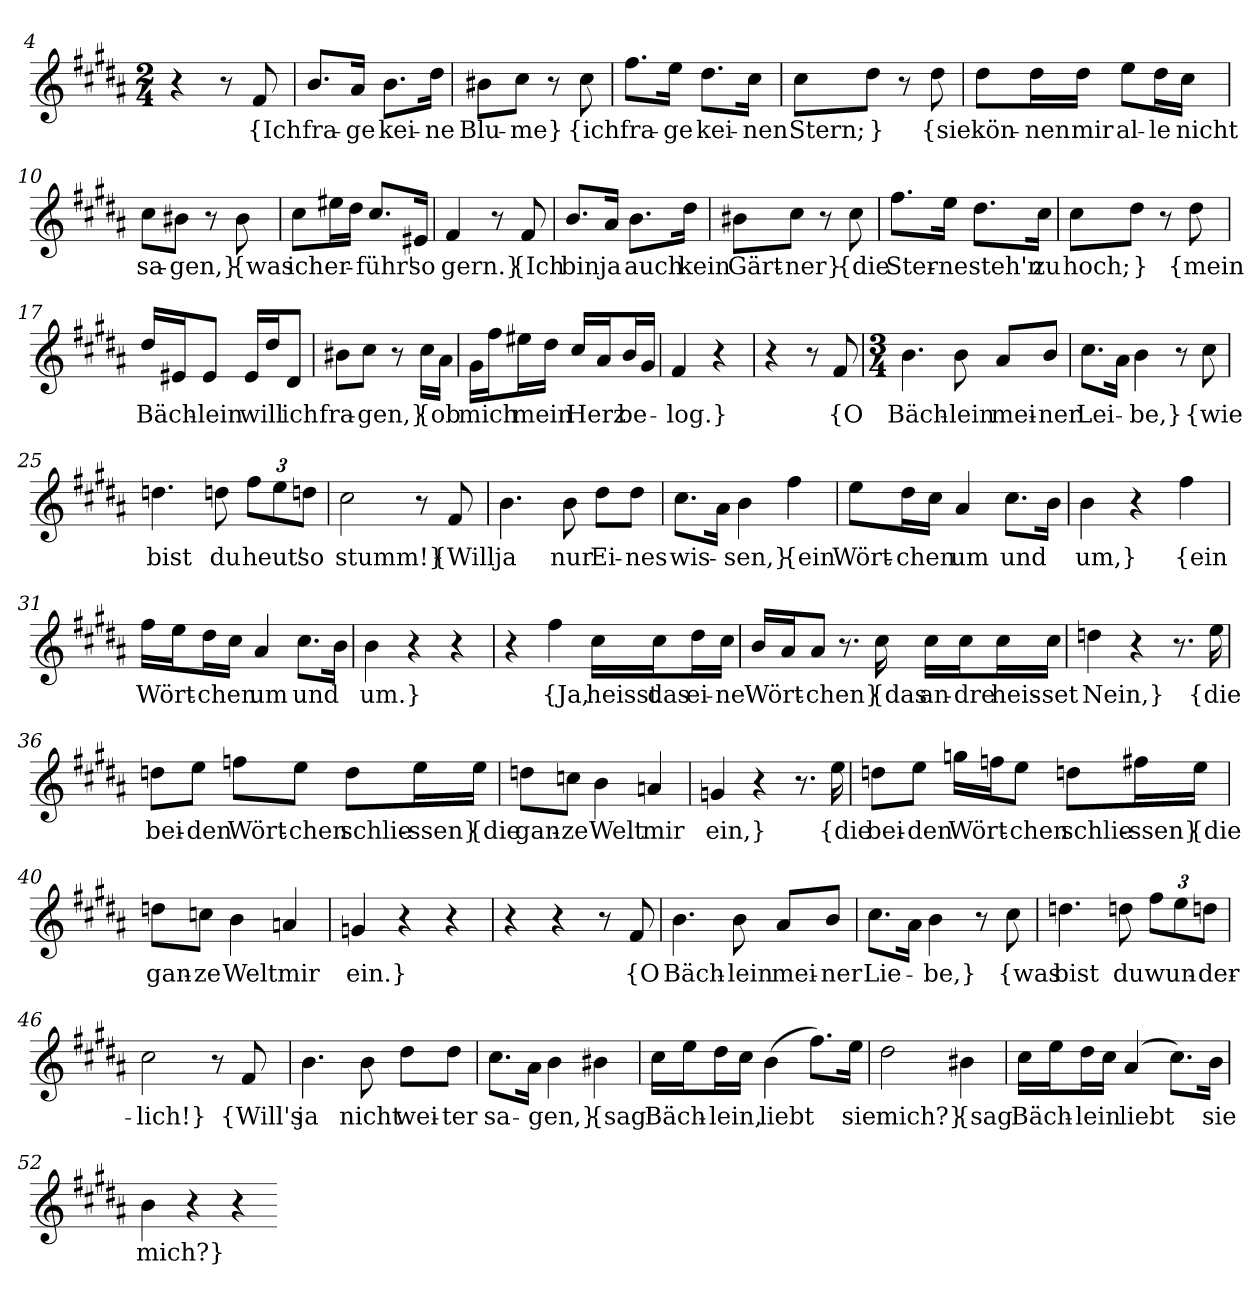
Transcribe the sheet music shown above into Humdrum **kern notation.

**kern	**text
*part1	*part1
*staff1	*staff1
*clefG2	*
*k[f#c#g#d#a#]	*
*M2/4	*
=4	=4
4r	.
8r	.
8f#	{Ich
=5	=5
8.b/L	fra-
16a#/Jk	-ge
8.b\L	kei-
16dd#\Jk	-ne
=6	=6
8b#X\L	Blu-
8cc#\J	-me}
8r	.
8cc#	{ich
=7	=7
8.ff#\L	fra-
16ee\Jk	-ge
8.dd#\L	kei-
16cc#\Jk	-nen
=8	=8
8cc#\L	Stern;
8dd#\J	}
8r	.
8dd#	{sie
=9	=9
8dd#\L	kön-
16dd#\L	-nen
16dd#\JJ	mir
8ee\L	al-
16dd#\L	-le
16cc#\JJ	nicht
=10	=10
8cc#\L	sa-
8b#X\J	-gen,}
8r	.
8b#	{was
=11	=11
8cc#\L	ich
16ee#X\L	er-
16dd#\JJ	.
8.cc#/L	-führ'
16e#X/Jk	so
=12	=12
4f#	gern.}
8r	.
8f#	{Ich
=13	=13
8.b/L	bin
16a#/Jk	ja
8.b\L	auch
16dd#\Jk	kein
=14	=14
8b#X\L	Gärt-
8cc#\J	-ner}
8r	.
8cc#	{die
=15	=15
8.ff#\L	Ster-
16ee\Jk	-ne
8.dd#\L	steh'n
16cc#\Jk	zu
=16	=16
8cc#\L	hoch;
8dd#\J	}
8r	.
8dd#	{mein
=17	=17
16dd#/LL	Bäch-
16e#X/J	.
8e#/J	-lein
16e#/LL	will
16dd#/J	.
8d#/J	ich
=18	=18
8b#X\L	fra-
8cc#\J	-gen,}
8r	.
16cc#\LL	{ob
16a#\JJ	.
=19	=19
16g#\LL	mich
16ff#\J	.
16ee#X\L	mein
16dd#\JJ	.
16cc#/LL	Herz
16a#/J	.
16b/L	be-
16g#/JJ	.
=20	=20
4f#	-log.}
4r	.
=22	=22
4r	.
8r	.
8f#	{O
=23	=23
*M3/4	*
4.b	Bäch-
8b	-lein
8a#/L	mei-
8b/J	-ner
=24	=24
8.cc#\L	Lei-
16a#\Jk	.
4b	-be,}
8r	.
8cc#	{wie
=25	=25
4.ddn	bist
8ddn	du
12ff#\L	heut'
12ee\	.
12ddn\J	so
=26	=26
2cc#	stumm!}
8r	.
8f#	{Will
=27	=27
4.b	ja
8b	nur
8dd#\L	Ei-
8dd#\J	-nes
=28	=28
8.cc#\L	wis-
16a#\Jk	.
4b	-sen,}
4ff#	{ein
=29	=29
8ee\L	Wört-
16dd#\L	-chen
16cc#\JJ	.
4a#	um
8.cc#\L	und
16b\Jk	.
=30	=30
4b	um,}
4r	.
4ff#	{ein
=31	=31
16ff#\LL	Wört-
16ee\J	.
16dd#\L	-chen
16cc#\JJ	.
4a#	um
8.cc#\L	und
16b\Jk	.
=32	=32
4b	um.}
4r	.
4r	.
=33	=33
4r	.
4ff#	{Ja,
16cc#\LL	heisst
16cc#\J	das
16dd#\L	ei-
16cc#\JJ	-ne
=34	=34
16b/LL	Wört-
16a#/J	.
8a#/J	-chen}
8.r	.
16cc#	{das
16cc#\LL	an-
16cc#\J	-dre
16cc#\L	heis-
16cc#\JJ	-set
=35	=35
4ddn	Nein,}
4r	.
8.r	.
16ee	{die
=36	=36
8ddn\L	bei-
8ee\J	-den
8ffn\L	Wört-
8ee\J	-chen
8dd\L	schlie-
16ee\L	-ssen}
16ee\JJ	{die
=37	=37
8ddn\L	gan-
8ccn\J	-ze
4b	Welt
4an	mir
=38	=38
4gn	ein,}
4r	.
8.r	.
16ee	{die
=39	=39
8ddn\L	bei-
8ee\J	-den
16ggn\LL	Wört-
16ffn\J	.
8ee\J	-chen
8ddn\L	schlie-
16ff#X\L	-ssen}
16ee\JJ	{die
=40	=40
8ddn\L	gan-
8ccn\J	-ze
4b	Welt
4an	mir
=41	=41
4gn	ein.}
4r	.
4r	.
=42	=42
4r	.
4r	.
8r	.
8f#	{O
=43	=43
4.b	Bäch-
8b	-lein
8a#/L	mei-
8b/J	-ner
=44	=44
8.cc#\L	Lie-
16a#\Jk	.
4b	-be,}
8r	.
8cc#	{was
=45	=45
4.ddn	bist
8ddn	du
12ff#\L	wun-
12ee\	.
12ddn\J	-der-
=46	=46
2cc#	-lich!}
8r	.
8f#	{Will's
=47	=47
4.b	ja
8b	nicht
8dd#\L	wei-
8dd#\J	-ter
=48	=48
8.cc#\L	sa-
16a#\Jk	.
4b	-gen,}
4b#X	{sag'
=49	=49
16cc#\LL	Bäch-
16ee\J	.
16dd#\L	-lein,
16cc#\JJ	.
(4b	liebt
8.ff#\L)	.
16ee\Jk	sie
=50	=50
2dd#	mich?}
4b#X	{sag'
=51	=51
16cc#\LL	Bäch-
16ee\J	.
16dd#\L	-lein
16cc#\JJ	.
(4a#	liebt
8.cc#\L)	.
16b\Jk	sie
=52	=52
4b	mich?}
4r	.
4r	.
=-	=-
*-	*-
